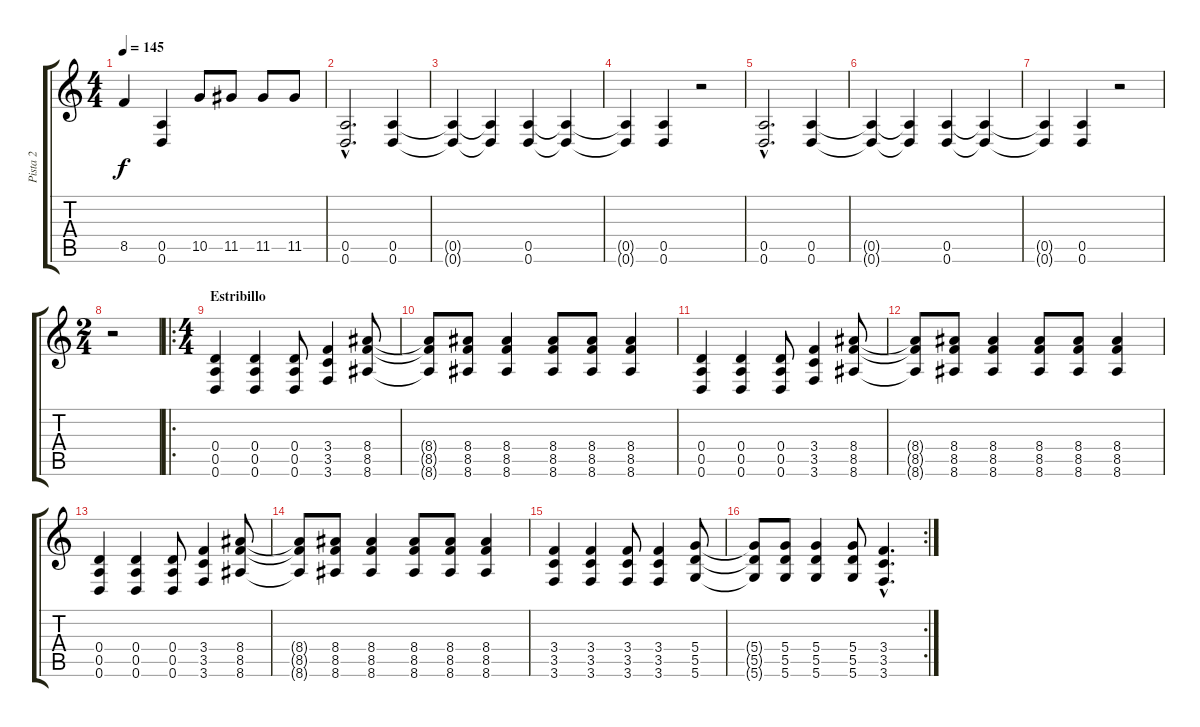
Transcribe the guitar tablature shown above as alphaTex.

\track ("Pista 2" "Pista 2") {instrument distortionguitar}
\staff {score tabs}
\tuning (E4 B3 G3 D3 A2 D2) {hide}
\ts (4 4)
\tempo 145
\clef g2
\ks c
8.5.4{dy f} (0.5 0.6).4 10.5.8 11.5.8 11.5.8 11.5.8 |
(0.5{hac} 0.6{hac}).2{d} (0.5 0.6).4 |
(0.5{t} 0.6{t}).4 (0.5{t} 0.6{t}).4 (0.5 0.6).4 (0.5{t} 0.6{t}).4 |
(0.5{t} 0.6{t}).4 (0.5 0.6).4 r.2 |
(0.5{hac} 0.6{hac}).2{d} (0.5 0.6).4 |
(0.5{t} 0.6{t}).4 (0.5{t} 0.6{t}).4 (0.5 0.6).4 (0.5{t} 0.6{t}).4 |
(0.5{t} 0.6{t}).4 (0.5 0.6).4 r.2 |
\ts (2 4)
r.2 |
\ro
\ts (4 4)
\section ("" "Estribillo")
(0.4 0.5 0.6).4 (0.4 0.5 0.6).4 (0.4 0.5 0.6).8 (3.4 3.5 3.6).4 (8.4 8.5 8.6).8 |
(8.4{t} 8.5{t} 8.6{t}).8 (8.4 8.5 8.6).8 (8.4 8.5 8.6).4 (8.4 8.5 8.6).8 (8.4 8.5 8.6).8 (8.4 8.5 8.6).4 |
(0.4 0.5 0.6).4 (0.4 0.5 0.6).4 (0.4 0.5 0.6).8 (3.4 3.5 3.6).4 (8.4 8.5 8.6).8 |
(8.4{t} 8.5{t} 8.6{t}).8 (8.4 8.5 8.6).8 (8.4 8.5 8.6).4 (8.4 8.5 8.6).8 (8.4 8.5 8.6).8 (8.4 8.5 8.6).4 |
(0.4 0.5 0.6).4 (0.4 0.5 0.6).4 (0.4 0.5 0.6).8 (3.4 3.5 3.6).4 (8.4 8.5 8.6).8 |
(8.4{t} 8.5{t} 8.6{t}).8 (8.4 8.5 8.6).8 (8.4 8.5 8.6).4 (8.4 8.5 8.6).8 (8.4 8.5 8.6).8 (8.4 8.5 8.6).4 |
(3.4 3.5 3.6).4 (3.4 3.5 3.6).4 (3.4 3.5 3.6).8 (3.4 3.5 3.6).4 (5.4 5.5 5.6).8 |
\rc 2
(5.4{t} 5.5{t} 5.6{t}).8 (5.4 5.5 5.6).8 (5.4 5.5 5.6).4 (5.4 5.5 5.6).8 (3.4{hac} 3.5{hac} 3.6{hac}).4{d}
